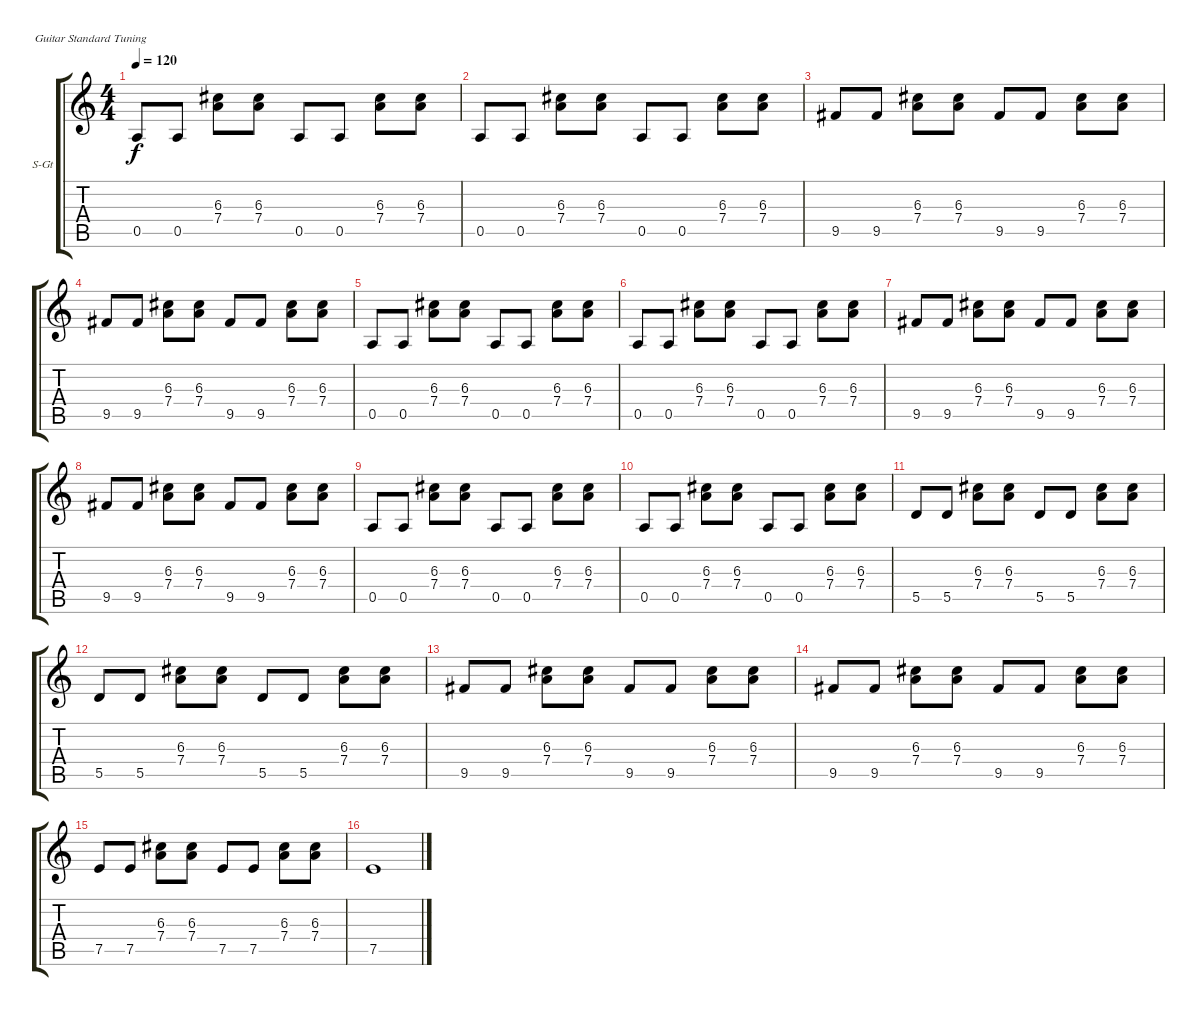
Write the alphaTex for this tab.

\bracketExtendMode groupsimilarinstruments
\firstSystemTrackNameOrientation horizontal
\otherSystemsTrackNameOrientation horizontal
\track ("Steel Guitar" "S-Gt") {instrument acousticguitarsteel}
\staff {score tabs}
\tuning (E4 B3 G3 D3 A2 E2)
\ts (4 4)
\tempo 120
\clef g2
\ks c
0.5.8{dy f} 0.5.8 (6.3 7.4).8 (6.3 7.4).8 0.5.8 0.5.8 (6.3 7.4).8 (6.3 7.4).8 |
0.5.8 0.5.8 (6.3 7.4).8 (6.3 7.4).8 0.5.8 0.5.8 (6.3 7.4).8 (6.3 7.4).8 |
9.5.8 9.5.8 (6.3 7.4).8 (6.3 7.4).8 9.5.8 9.5.8 (6.3 7.4).8 (6.3 7.4).8 |
9.5.8 9.5.8 (6.3 7.4).8 (6.3 7.4).8 9.5.8 9.5.8 (6.3 7.4).8 (6.3 7.4).8 |
0.5.8 0.5.8 (6.3 7.4).8 (6.3 7.4).8 0.5.8 0.5.8 (6.3 7.4).8 (6.3 7.4).8 |
0.5.8 0.5.8 (6.3 7.4).8 (6.3 7.4).8 0.5.8 0.5.8 (6.3 7.4).8 (6.3 7.4).8 |
9.5.8 9.5.8 (6.3 7.4).8 (6.3 7.4).8 9.5.8 9.5.8 (6.3 7.4).8 (6.3 7.4).8 |
9.5.8 9.5.8 (6.3 7.4).8 (6.3 7.4).8 9.5.8 9.5.8 (6.3 7.4).8 (6.3 7.4).8 |
0.5.8 0.5.8 (6.3 7.4).8 (6.3 7.4).8 0.5.8 0.5.8 (6.3 7.4).8 (6.3 7.4).8 |
0.5.8 0.5.8 (6.3 7.4).8 (6.3 7.4).8 0.5.8 0.5.8 (6.3 7.4).8 (6.3 7.4).8 |
5.5.8 5.5.8 (6.3 7.4).8 (6.3 7.4).8 5.5.8 5.5.8 (6.3 7.4).8 (6.3 7.4).8 |
5.5.8 5.5.8 (6.3 7.4).8 (6.3 7.4).8 5.5.8 5.5.8 (6.3 7.4).8 (6.3 7.4).8 |
9.5.8 9.5.8 (6.3 7.4).8 (6.3 7.4).8 9.5.8 9.5.8 (6.3 7.4).8 (6.3 7.4).8 |
9.5.8 9.5.8 (6.3 7.4).8 (6.3 7.4).8 9.5.8 9.5.8 (6.3 7.4).8 (6.3 7.4).8 |
7.5.8 7.5.8 (6.3 7.4).8 (6.3 7.4).8 7.5.8 7.5.8 (6.3 7.4).8 (6.3 7.4).8 |
7.5.1
